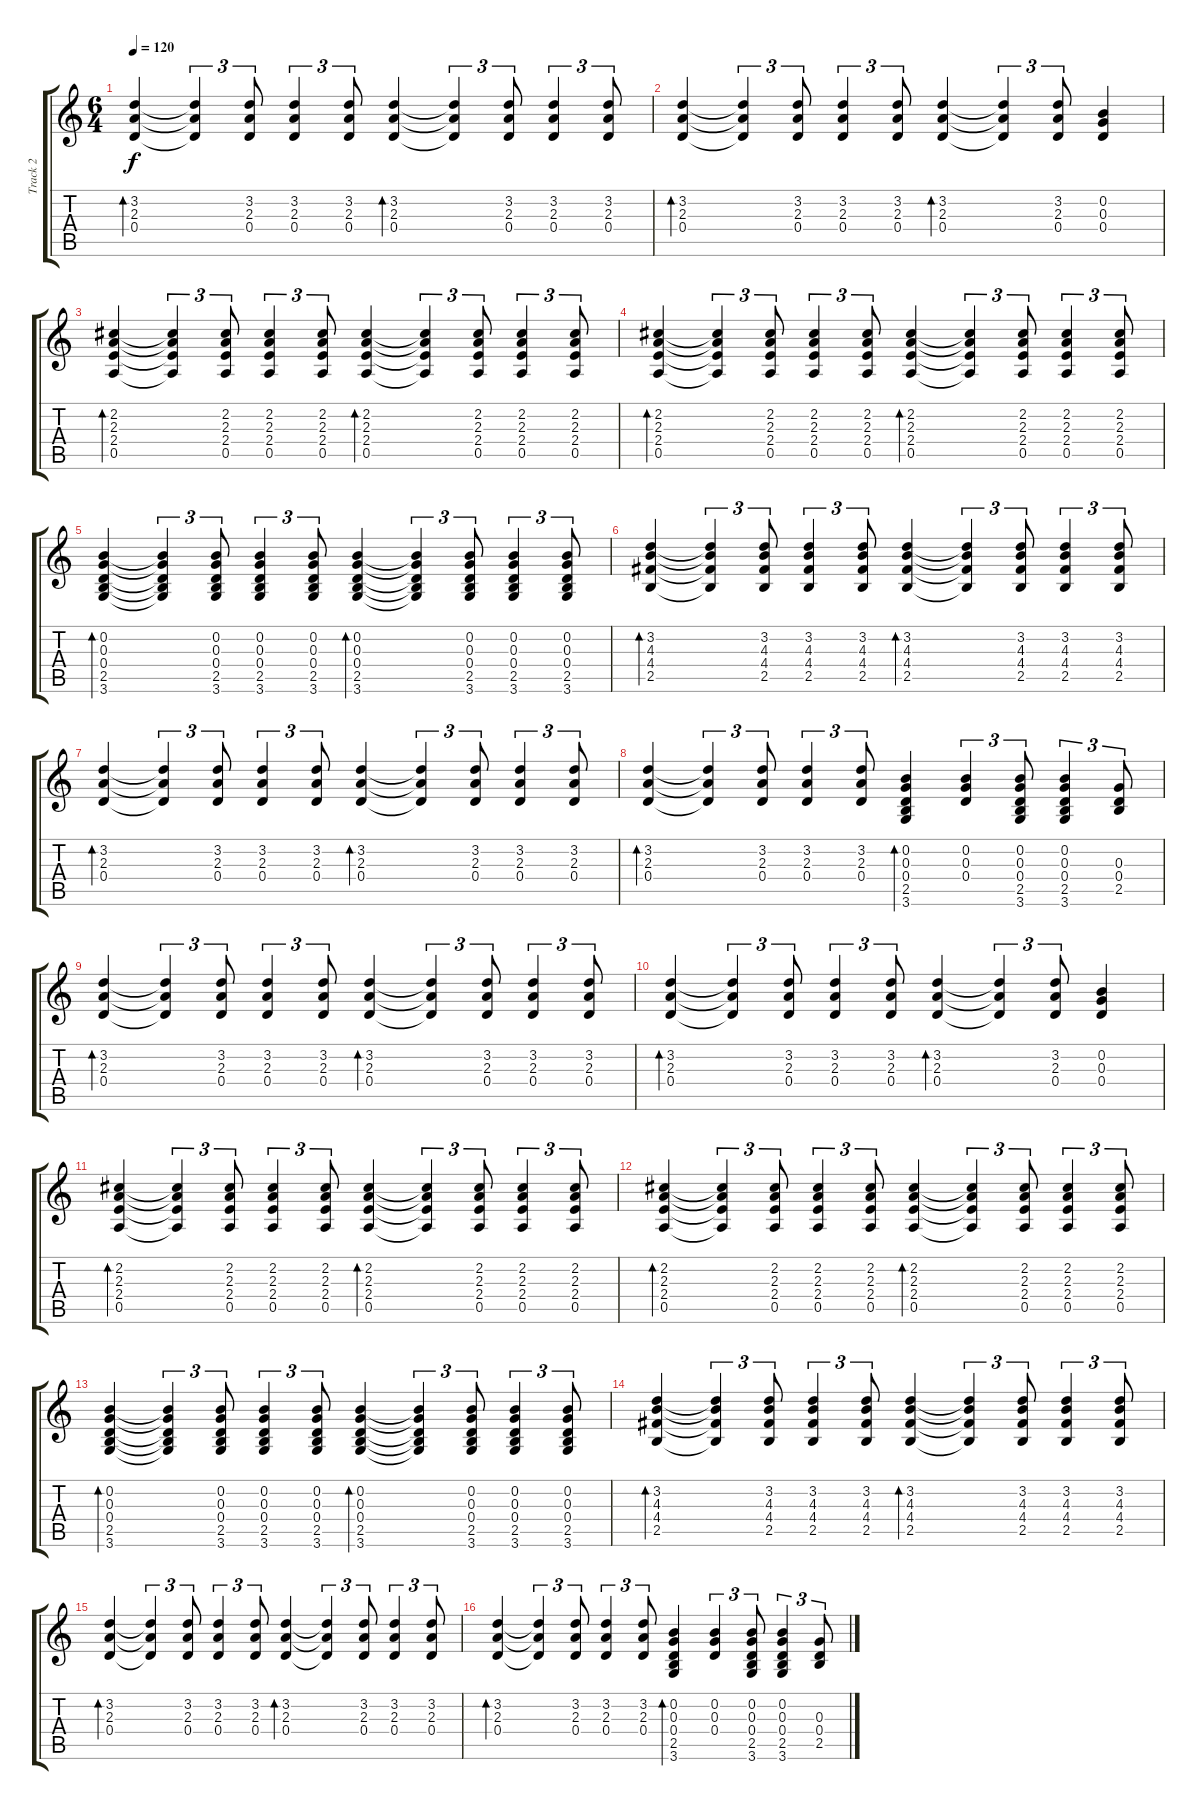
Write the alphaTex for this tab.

\track ("Track 2" "Track 2") {instrument electricguitarclean}
\staff {score tabs}
\tuning (E4 B3 G3 D3 A2 E2) {hide}
\ts (6 4)
\tempo 120
\clef g2
\ks c
(3.2 2.3 0.4).4{bd 60 dy f} (3.2{t} 2.3{t} 0.4{t}).4{tu (3 2)} (3.2 2.3 0.4).8{tu (3 2)} (3.2 2.3 0.4).4{tu (3 2)} (3.2 2.3 0.4).8{tu (3 2)} (3.2 2.3 0.4).4{bd 60} (3.2{t} 2.3{t} 0.4{t}).4{tu (3 2)} (3.2 2.3 0.4).8{tu (3 2)} (3.2 2.3 0.4).4{tu (3 2)} (3.2 2.3 0.4).8{tu (3 2)} |
(3.2 2.3 0.4).4{bd 60} (3.2{t} 2.3{t} 0.4{t}).4{tu (3 2)} (3.2 2.3 0.4).8{tu (3 2)} (3.2 2.3 0.4).4{tu (3 2)} (3.2 2.3 0.4).8{tu (3 2)} (3.2 2.3 0.4).4{bd 60} (3.2{t} 2.3{t} 0.4{t}).4{tu (3 2)} (3.2 2.3 0.4).8{tu (3 2)} (0.2 0.3 0.4).4 |
(2.2 2.3 2.4 0.5).4{bd 60} (2.2{t} 2.3{t} 2.4{t} 0.5{t}).4{tu (3 2)} (2.2 2.3 2.4 0.5).8{tu (3 2)} (2.2 2.3 2.4 0.5).4{tu (3 2)} (2.2 2.3 2.4 0.5).8{tu (3 2)} (2.2 2.3 2.4 0.5).4{bd 60} (2.2{t} 2.3{t} 2.4{t} 0.5{t}).4{tu (3 2)} (2.2 2.3 2.4 0.5).8{tu (3 2)} (2.2 2.3 2.4 0.5).4{tu (3 2)} (2.2 2.3 2.4 0.5).8{tu (3 2)} |
(2.2 2.3 2.4 0.5).4{bd 60} (2.2{t} 2.3{t} 2.4{t} 0.5{t}).4{tu (3 2)} (2.2 2.3 2.4 0.5).8{tu (3 2)} (2.2 2.3 2.4 0.5).4{tu (3 2)} (2.2 2.3 2.4 0.5).8{tu (3 2)} (2.2 2.3 2.4 0.5).4{bd 60} (2.2{t} 2.3{t} 2.4{t} 0.5{t}).4{tu (3 2)} (2.2 2.3 2.4 0.5).8{tu (3 2)} (2.2 2.3 2.4 0.5).4{tu (3 2)} (2.2 2.3 2.4 0.5).8{tu (3 2)} |
(0.2 0.3 0.4 2.5 3.6).4{bd 60} (0.2{t} 0.3{t} 0.4{t} 2.5{t} 3.6{t}).4{tu (3 2)} (0.2 0.3 0.4 2.5 3.6).8{tu (3 2)} (0.2 0.3 0.4 2.5 3.6).4{tu (3 2)} (0.2 0.3 0.4 2.5 3.6).8{tu (3 2)} (0.2 0.3 0.4 2.5 3.6).4{bd 60} (0.2{t} 0.3{t} 0.4{t} 2.5{t} 3.6{t}).4{tu (3 2)} (0.2 0.3 0.4 2.5 3.6).8{tu (3 2)} (0.2 0.3 0.4 2.5 3.6).4{tu (3 2)} (0.2 0.3 0.4 2.5 3.6).8{tu (3 2)} |
(3.2 4.3 4.4 2.5).4{bd 60} (3.2{t} 4.3{t} 4.4{t} 2.5{t}).4{tu (3 2)} (3.2 4.3 4.4 2.5).8{tu (3 2)} (3.2 4.3 4.4 2.5).4{tu (3 2)} (3.2 4.3 4.4 2.5).8{tu (3 2)} (3.2 4.3 4.4 2.5).4{bd 60} (3.2{t} 4.3{t} 4.4{t} 2.5{t}).4{tu (3 2)} (3.2 4.3 4.4 2.5).8{tu (3 2)} (3.2 4.3 4.4 2.5).4{tu (3 2)} (3.2 4.3 4.4 2.5).8{tu (3 2)} |
(3.2 2.3 0.4).4{bd 60} (3.2{t} 2.3{t} 0.4{t}).4{tu (3 2)} (3.2 2.3 0.4).8{tu (3 2)} (3.2 2.3 0.4).4{tu (3 2)} (3.2 2.3 0.4).8{tu (3 2)} (3.2 2.3 0.4).4{bd 60} (3.2{t} 2.3{t} 0.4{t}).4{tu (3 2)} (3.2 2.3 0.4).8{tu (3 2)} (3.2 2.3 0.4).4{tu (3 2)} (3.2 2.3 0.4).8{tu (3 2)} |
(3.2 2.3 0.4).4{bd 60} (3.2{t} 2.3{t} 0.4{t}).4{tu (3 2)} (3.2 2.3 0.4).8{tu (3 2)} (3.2 2.3 0.4).4{tu (3 2)} (3.2 2.3 0.4).8{tu (3 2)} (0.2 0.3 0.4 2.5 3.6).4{bd 60} (0.2 0.3 0.4).4{tu (3 2)} (0.2 0.3 0.4 2.5 3.6).8{tu (3 2)} (0.2 0.3 0.4 2.5 3.6).4{tu (3 2)} (0.3 0.4 2.5).8{tu (3 2)} |
(3.2 2.3 0.4).4{bd 60} (3.2{t} 2.3{t} 0.4{t}).4{tu (3 2)} (3.2 2.3 0.4).8{tu (3 2)} (3.2 2.3 0.4).4{tu (3 2)} (3.2 2.3 0.4).8{tu (3 2)} (3.2 2.3 0.4).4{bd 60} (3.2{t} 2.3{t} 0.4{t}).4{tu (3 2)} (3.2 2.3 0.4).8{tu (3 2)} (3.2 2.3 0.4).4{tu (3 2)} (3.2 2.3 0.4).8{tu (3 2)} |
(3.2 2.3 0.4).4{bd 60} (3.2{t} 2.3{t} 0.4{t}).4{tu (3 2)} (3.2 2.3 0.4).8{tu (3 2)} (3.2 2.3 0.4).4{tu (3 2)} (3.2 2.3 0.4).8{tu (3 2)} (3.2 2.3 0.4).4{bd 60} (3.2{t} 2.3{t} 0.4{t}).4{tu (3 2)} (3.2 2.3 0.4).8{tu (3 2)} (0.2 0.3 0.4).4 |
(2.2 2.3 2.4 0.5).4{bd 60} (2.2{t} 2.3{t} 2.4{t} 0.5{t}).4{tu (3 2)} (2.2 2.3 2.4 0.5).8{tu (3 2)} (2.2 2.3 2.4 0.5).4{tu (3 2)} (2.2 2.3 2.4 0.5).8{tu (3 2)} (2.2 2.3 2.4 0.5).4{bd 60} (2.2{t} 2.3{t} 2.4{t} 0.5{t}).4{tu (3 2)} (2.2 2.3 2.4 0.5).8{tu (3 2)} (2.2 2.3 2.4 0.5).4{tu (3 2)} (2.2 2.3 2.4 0.5).8{tu (3 2)} |
(2.2 2.3 2.4 0.5).4{bd 60} (2.2{t} 2.3{t} 2.4{t} 0.5{t}).4{tu (3 2)} (2.2 2.3 2.4 0.5).8{tu (3 2)} (2.2 2.3 2.4 0.5).4{tu (3 2)} (2.2 2.3 2.4 0.5).8{tu (3 2)} (2.2 2.3 2.4 0.5).4{bd 60} (2.2{t} 2.3{t} 2.4{t} 0.5{t}).4{tu (3 2)} (2.2 2.3 2.4 0.5).8{tu (3 2)} (2.2 2.3 2.4 0.5).4{tu (3 2)} (2.2 2.3 2.4 0.5).8{tu (3 2)} |
(0.2 0.3 0.4 2.5 3.6).4{bd 60} (0.2{t} 0.3{t} 0.4{t} 2.5{t} 3.6{t}).4{tu (3 2)} (0.2 0.3 0.4 2.5 3.6).8{tu (3 2)} (0.2 0.3 0.4 2.5 3.6).4{tu (3 2)} (0.2 0.3 0.4 2.5 3.6).8{tu (3 2)} (0.2 0.3 0.4 2.5 3.6).4{bd 60} (0.2{t} 0.3{t} 0.4{t} 2.5{t} 3.6{t}).4{tu (3 2)} (0.2 0.3 0.4 2.5 3.6).8{tu (3 2)} (0.2 0.3 0.4 2.5 3.6).4{tu (3 2)} (0.2 0.3 0.4 2.5 3.6).8{tu (3 2)} |
(3.2 4.3 4.4 2.5).4{bd 60} (3.2{t} 4.3{t} 4.4{t} 2.5{t}).4{tu (3 2)} (3.2 4.3 4.4 2.5).8{tu (3 2)} (3.2 4.3 4.4 2.5).4{tu (3 2)} (3.2 4.3 4.4 2.5).8{tu (3 2)} (3.2 4.3 4.4 2.5).4{bd 60} (3.2{t} 4.3{t} 4.4{t} 2.5{t}).4{tu (3 2)} (3.2 4.3 4.4 2.5).8{tu (3 2)} (3.2 4.3 4.4 2.5).4{tu (3 2)} (3.2 4.3 4.4 2.5).8{tu (3 2)} |
(3.2 2.3 0.4).4{bd 60} (3.2{t} 2.3{t} 0.4{t}).4{tu (3 2)} (3.2 2.3 0.4).8{tu (3 2)} (3.2 2.3 0.4).4{tu (3 2)} (3.2 2.3 0.4).8{tu (3 2)} (3.2 2.3 0.4).4{bd 60} (3.2{t} 2.3{t} 0.4{t}).4{tu (3 2)} (3.2 2.3 0.4).8{tu (3 2)} (3.2 2.3 0.4).4{tu (3 2)} (3.2 2.3 0.4).8{tu (3 2)} |
(3.2 2.3 0.4).4{bd 60} (3.2{t} 2.3{t} 0.4{t}).4{tu (3 2)} (3.2 2.3 0.4).8{tu (3 2)} (3.2 2.3 0.4).4{tu (3 2)} (3.2 2.3 0.4).8{tu (3 2)} (0.2 0.3 0.4 2.5 3.6).4{bd 60} (0.2 0.3 0.4).4{tu (3 2)} (0.2 0.3 0.4 2.5 3.6).8{tu (3 2)} (0.2 0.3 0.4 2.5 3.6).4{tu (3 2)} (0.3 0.4 2.5).8{tu (3 2)}
